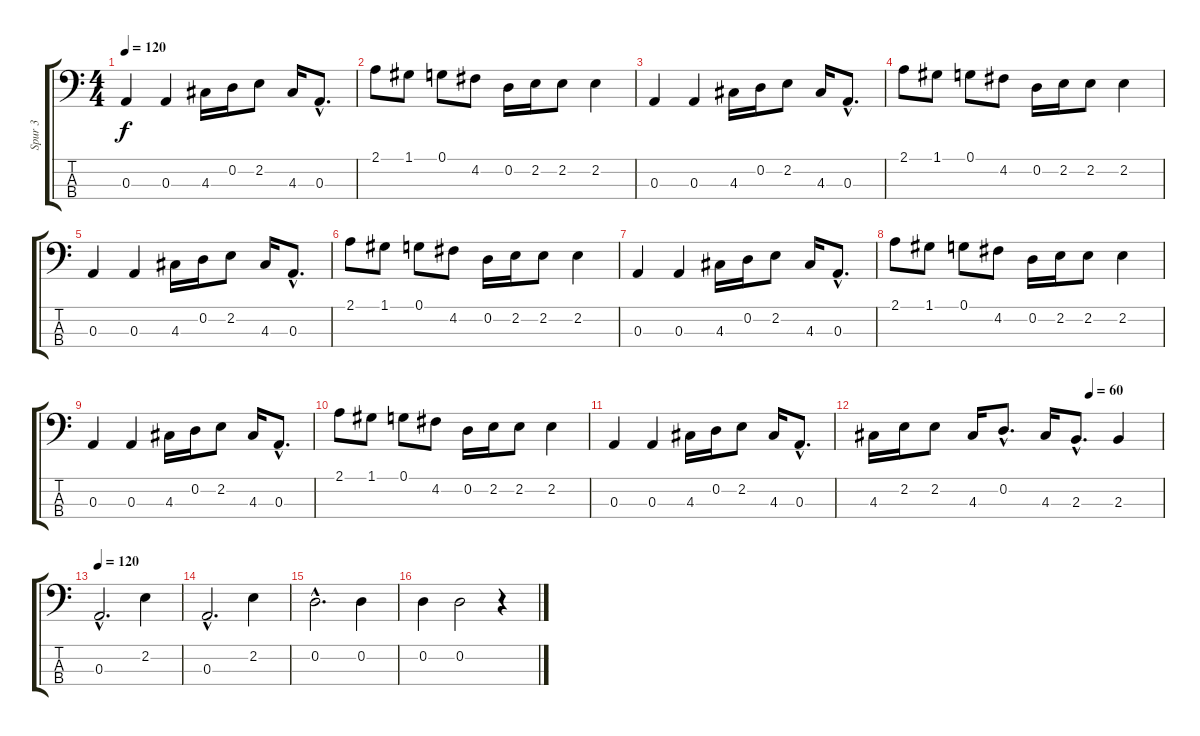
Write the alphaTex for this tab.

\track ("Spur 3" "Spur 3") {instrument electricbassfinger}
\staff {score tabs}
\tuning (G2 D2 A1 E1) {hide}
\ts (4 4)
\tempo 120
\clef f4
\ks c
0.3.4{dy f} 0.3.4 4.3.16 0.2.16 2.2.8 4.3.16 0.3{hac}.8{d} |
2.1.8 1.1.8 0.1.8 4.2.8 0.2.16 2.2.16 2.2.8 2.2.4 |
0.3.4 0.3.4 4.3.16 0.2.16 2.2.8 4.3.16 0.3{hac}.8{d} |
2.1.8 1.1.8 0.1.8 4.2.8 0.2.16 2.2.16 2.2.8 2.2.4 |
0.3.4 0.3.4 4.3.16 0.2.16 2.2.8 4.3.16 0.3{hac}.8{d} |
2.1.8 1.1.8 0.1.8 4.2.8 0.2.16 2.2.16 2.2.8 2.2.4 |
0.3.4 0.3.4 4.3.16 0.2.16 2.2.8 4.3.16 0.3{hac}.8{d} |
2.1.8 1.1.8 0.1.8 4.2.8 0.2.16 2.2.16 2.2.8 2.2.4 |
0.3.4 0.3.4 4.3.16 0.2.16 2.2.8 4.3.16 0.3{hac}.8{d} |
2.1.8 1.1.8 0.1.8 4.2.8 0.2.16 2.2.16 2.2.8 2.2.4 |
0.3.4 0.3.4 4.3.16 0.2.16 2.2.8 4.3.16 0.3{hac}.8{d} |
\tempo (60 0.75)
4.3.16 2.2.16 2.2.8 4.3.16 0.2{hac}.8{d} 4.3.16 2.3{hac}.8{d} 2.3.4 |
\tempo 120
0.3{hac}.2{d} 2.2.4 |
0.3{hac}.2{d} 2.2.4 |
0.2{hac}.2{d} 0.2.4 |
0.2.4 0.2.2 r.4
